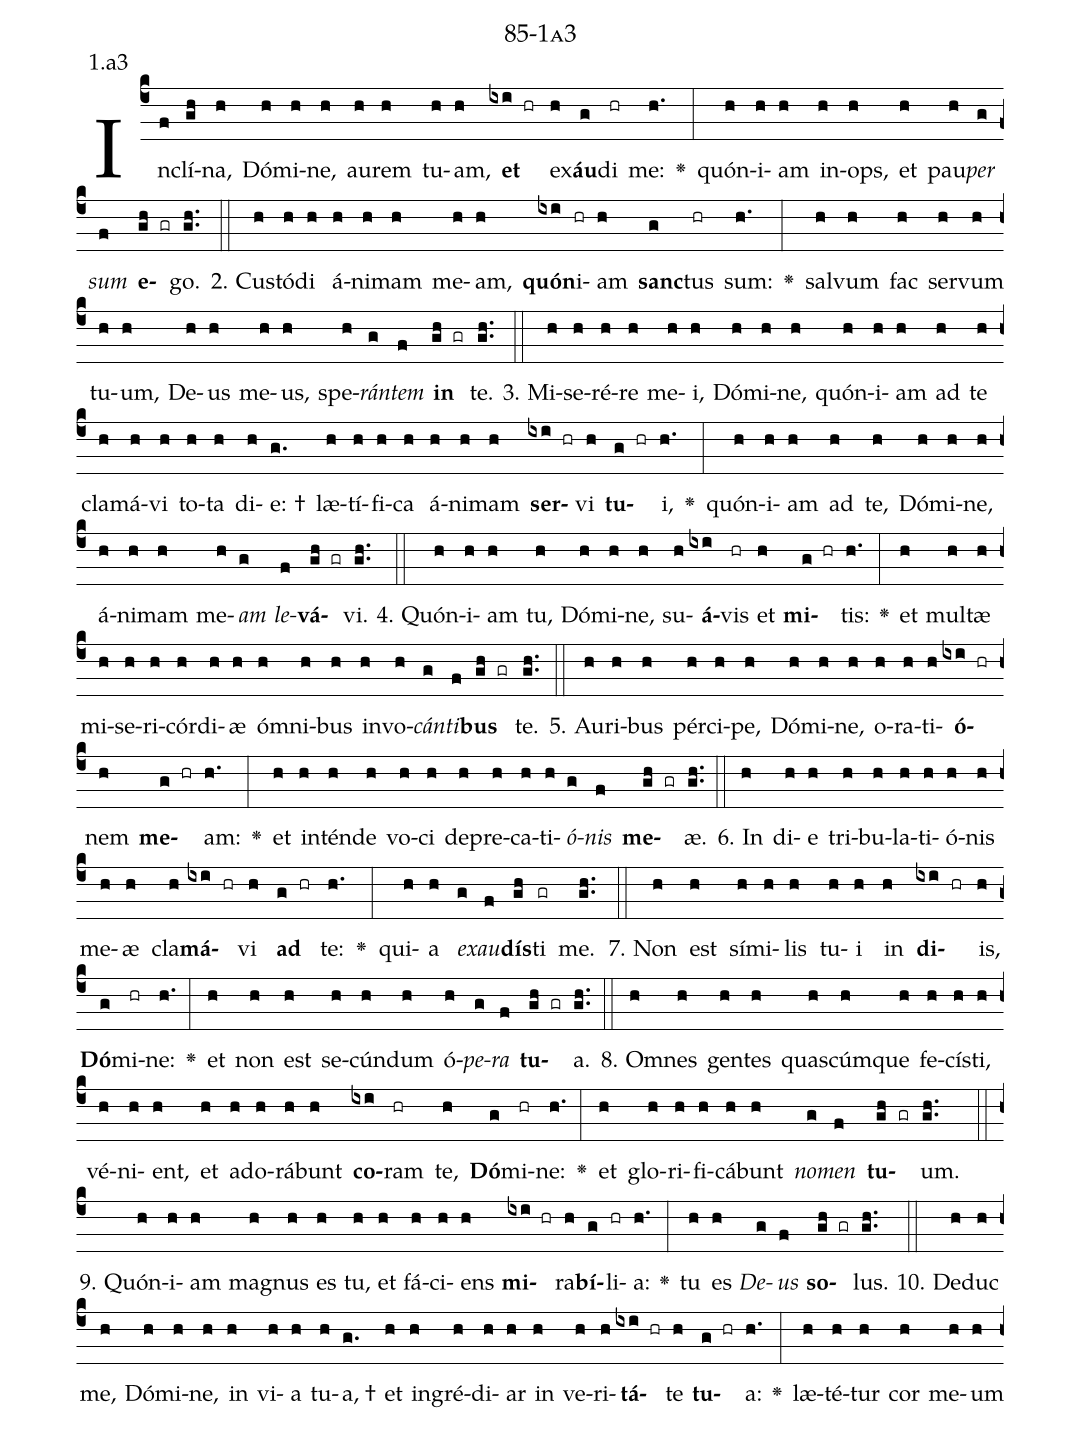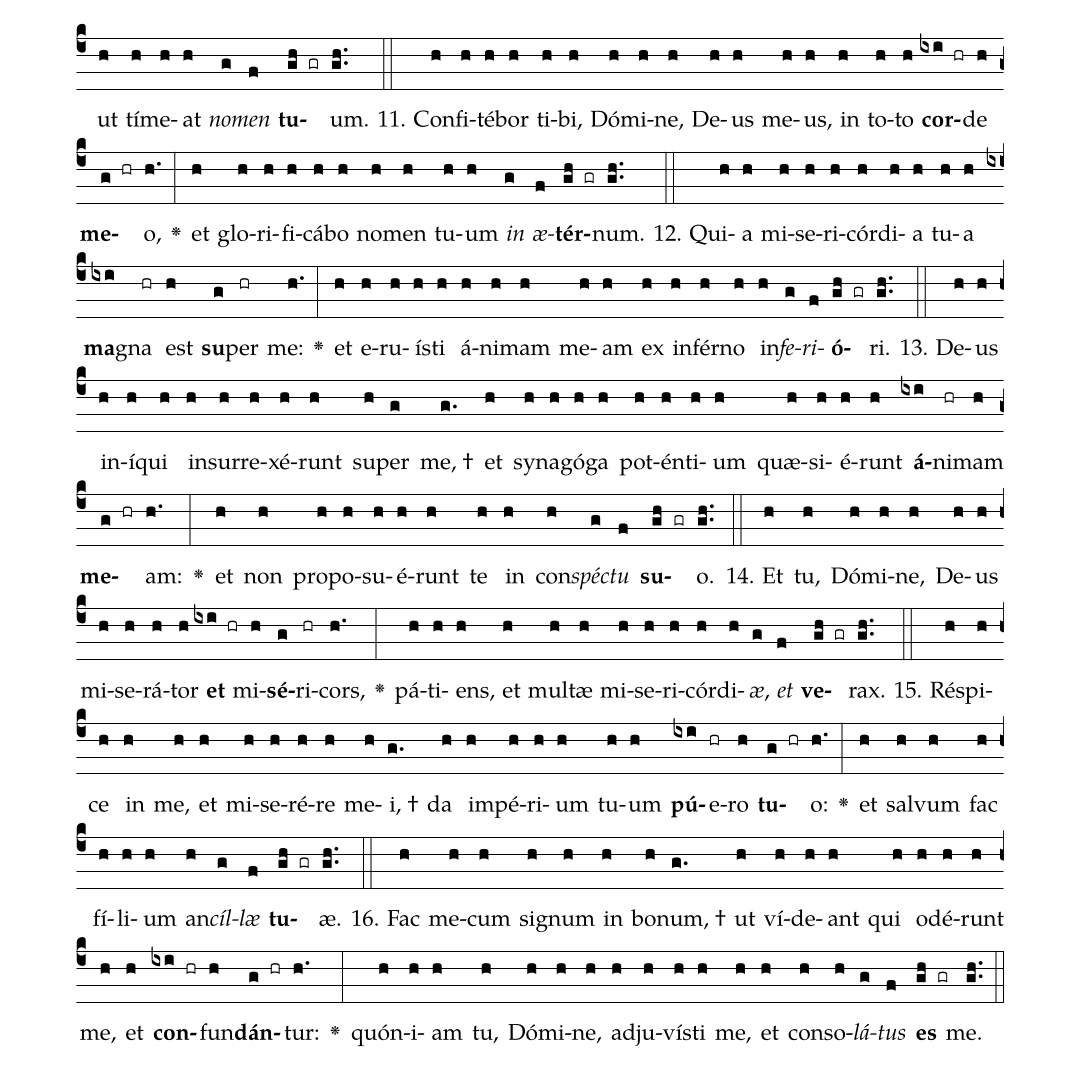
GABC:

name: 85-1a3;
annotation: 1.a3;
%%
(c4)In(f)clí(gh)na,(h) Dó(h)mi(h)ne,(h) au(h)rem(h) tu(h)am,(h) <b>et</b>(ixi hr) ex(h)<b>áu</b>(g)di(hr) me:(h.) <v>\greheightstar</v>(:) quón(h)i(h)am(h) in(h)ops,(h) et(h) pau(h)<i>per</i>(g) <i>sum</i>(f) <b>e</b>(gh gr)go.(gh..) (::)
2. Cus(h)tó(h)di(h) á(h)ni(h)mam(h) me(h)am,(h) <b>quón</b>(ixi)i(hr)am(h) <b>sanc</b>(g)tus(hr) sum:(h.) <v>\greheightstar</v>(:) sal(h)vum(h) fac(h) ser(h)vum(h) tu(h)um,(h) De(h)us(h) me(h)us,(h) spe(h)<i>rán</i>(g)<i>tem</i>(f) <b>in</b>(gh gr) te.(gh..) (::)
3. Mi(h)se(h)ré(h)re(h) me(h)i,(h) Dó(h)mi(h)ne,(h) quón(h)i(h)am(h) ad(h) te(h) cla(h)má(h)vi(h) to(h)ta(h) di(h)e: †(g.) læ(h)tí(h)fi(h)ca(h) á(h)ni(h)mam(h) <b>ser</b>(ixi hr)vi(h) <b>tu</b>(g hr)i,(h.) <v>\greheightstar</v>(:) quón(h)i(h)am(h) ad(h) te,(h) Dó(h)mi(h)ne,(h) á(h)ni(h)mam(h) me(h)<i>am</i>(g) <i>le</i>(f)<b>vá</b>(gh gr)vi.(gh..) (::)
4. Quón(h)i(h)am(h) tu,(h) Dó(h)mi(h)ne,(h) su(h)<b>á</b>(ixi)vis(hr) et(h) <b>mi</b>(g hr)tis:(h.) <v>\greheightstar</v>(:) et(h) mul(h)tæ(h) mi(h)se(h)ri(h)cór(h)di(h)æ(h) óm(h)ni(h)bus(h) in(h)vo(h)<i>cán</i>(g)<i>ti</i>(f)<b>bus</b>(gh gr) te.(gh..) (::)
5. Au(h)ri(h)bus(h) pér(h)ci(h)pe,(h) Dó(h)mi(h)ne,(h) o(h)ra(h)ti(h)<b>ó</b>(ixi hr)nem(h) <b>me</b>(g hr)am:(h.) <v>\greheightstar</v>(:) et(h) in(h)tén(h)de(h) vo(h)ci(h) de(h)pre(h)ca(h)ti(h)<i>ó</i>(g)<i>nis</i>(f) <b>me</b>(gh gr)æ.(gh..) (::)
6. In(h) di(h)e(h) tri(h)bu(h)la(h)ti(h)ó(h)nis(h) me(h)æ(h) cla(h)<b>má</b>(ixi hr)vi(h) <b>ad</b>(g hr) te:(h.) <v>\greheightstar</v>(:) qui(h)a(h) <i>ex</i>(g)<i>au</i>(f)<b>dís</b>(gh)ti(gr) me.(gh..) (::)
7. Non(h) est(h) sí(h)mi(h)lis(h) tu(h)i(h) in(h) <b>di</b>(ixi hr)is,(h) <b>Dó</b>(g)mi(hr)ne:(h.) <v>\greheightstar</v>(:) et(h) non(h) est(h) se(h)cún(h)dum(h) ó(h)<i>pe</i>(g)<i>ra</i>(f) <b>tu</b>(gh gr)a.(gh..) (::)
8. Om(h)nes(h) gen(h)tes(h) quas(h)cúm(h)que(h) fe(h)cís(h)ti,(h) vé(h)ni(h)ent,(h) et(h) ad(h)o(h)rá(h)bunt(h) <b>co</b>(ixi)ram(hr) te,(h) <b>Dó</b>(g)mi(hr)ne:(h.) <v>\greheightstar</v>(:) et(h) glo(h)ri(h)fi(h)cá(h)bunt(h) <i>no</i>(g)<i>men</i>(f) <b>tu</b>(gh gr)um.(gh..) (::)
9. Quón(h)i(h)am(h) ma(h)gnus(h) es(h) tu,(h) et(h) fá(h)ci(h)ens(h) <b>mi</b>(ixi hr)ra(h)<b>bí</b>(g)li(hr)a:(h.) <v>\greheightstar</v>(:) tu(h) es(h) <i>De</i>(g)<i>us</i>(f) <b>so</b>(gh gr)lus.(gh..) (::)
10. De(h)duc(h) me,(h) Dó(h)mi(h)ne,(h) in(h) vi(h)a(h) tu(h)a, †(g.) et(h) in(h)gré(h)di(h)ar(h) in(h) ve(h)ri(h)<b>tá</b>(ixi hr)te(h) <b>tu</b>(g hr)a:(h.) <v>\greheightstar</v>(:) læ(h)té(h)tur(h) cor(h) me(h)um(h) ut(h) tí(h)me(h)at(h) <i>no</i>(g)<i>men</i>(f) <b>tu</b>(gh gr)um.(gh..) (::)
11. Con(h)fi(h)té(h)bor(h) ti(h)bi,(h) Dó(h)mi(h)ne,(h) De(h)us(h) me(h)us,(h) in(h) to(h)to(h) <b>cor</b>(ixi hr)de(h) <b>me</b>(g hr)o,(h.) <v>\greheightstar</v>(:) et(h) glo(h)ri(h)fi(h)cá(h)bo(h) no(h)men(h) tu(h)um(h) <i>in</i>(g) <i>æ</i>(f)<b>tér</b>(gh gr)num.(gh..) (::)
12. Qui(h)a(h) mi(h)se(h)ri(h)cór(h)di(h)a(h) tu(h)a(h) <b>ma</b>(ixi)gna(hr) est(h) <b>su</b>(g)per(hr) me:(h.) <v>\greheightstar</v>(:) et(h) e(h)ru(h)ís(h)ti(h) á(h)ni(h)mam(h) me(h)am(h) ex(h) in(h)fér(h)no(h) in(h)<i>fe</i>(g)<i>ri</i>(f)<b>ó</b>(gh gr)ri.(gh..) (::)
13. De(h)us(h) in(h)í(h)qui(h) in(h)sur(h)re(h)xé(h)runt(h) su(h)per(g) me, †(g.) et(h) sy(h)na(h)gó(h)ga(h) pot(h)én(h)ti(h)um(h) quæ(h)si(h)é(h)runt(h) <b>á</b>(ixi)ni(hr)mam(h) <b>me</b>(g hr)am:(h.) <v>\greheightstar</v>(:) et(h) non(h) pro(h)po(h)su(h)é(h)runt(h) te(h) in(h) con(h)<i>spéc</i>(g)<i>tu</i>(f) <b>su</b>(gh gr)o.(gh..) (::)
14. Et(h) tu,(h) Dó(h)mi(h)ne,(h) De(h)us(h) mi(h)se(h)rá(h)tor(h) <b>et</b>(ixi hr) mi(h)<b>sé</b>(g)ri(hr)cors,(h.) <v>\greheightstar</v>(:) pá(h)ti(h)ens,(h) et(h) mul(h)tæ(h) mi(h)se(h)ri(h)cór(h)di(h)<i>æ</i>,(g) <i>et</i>(f) <b>ve</b>(gh gr)rax.(gh..) (::)
15. Ré(h)spi(h)ce(h) in(h) me,(h) et(h) mi(h)se(h)ré(h)re(h) me(h)i, †(g.) da(h) im(h)pé(h)ri(h)um(h) tu(h)um(h) <b>pú</b>(ixi)e(hr)ro(h) <b>tu</b>(g hr)o:(h.) <v>\greheightstar</v>(:) et(h) sal(h)vum(h) fac(h) fí(h)li(h)um(h) an(h)<i>cíl</i>(g)<i>læ</i>(f) <b>tu</b>(gh gr)æ.(gh..) (::)
16. Fac(h) me(h)cum(h) si(h)gnum(h) in(h) bo(h)num, †(g.) ut(h) ví(h)de(h)ant(h) qui(h) o(h)dé(h)runt(h) me,(h) et(h) <b>con</b>(ixi hr)fun(h)<b>dán</b>(g hr)tur:(h.) <v>\greheightstar</v>(:) quón(h)i(h)am(h) tu,(h) Dó(h)mi(h)ne,(h) ad(h)ju(h)vís(h)ti(h) me,(h) et(h) con(h)so(h)<i>lá</i>(g)<i>tus</i>(f) <b>es</b>(gh gr) me.(gh..) (::)
